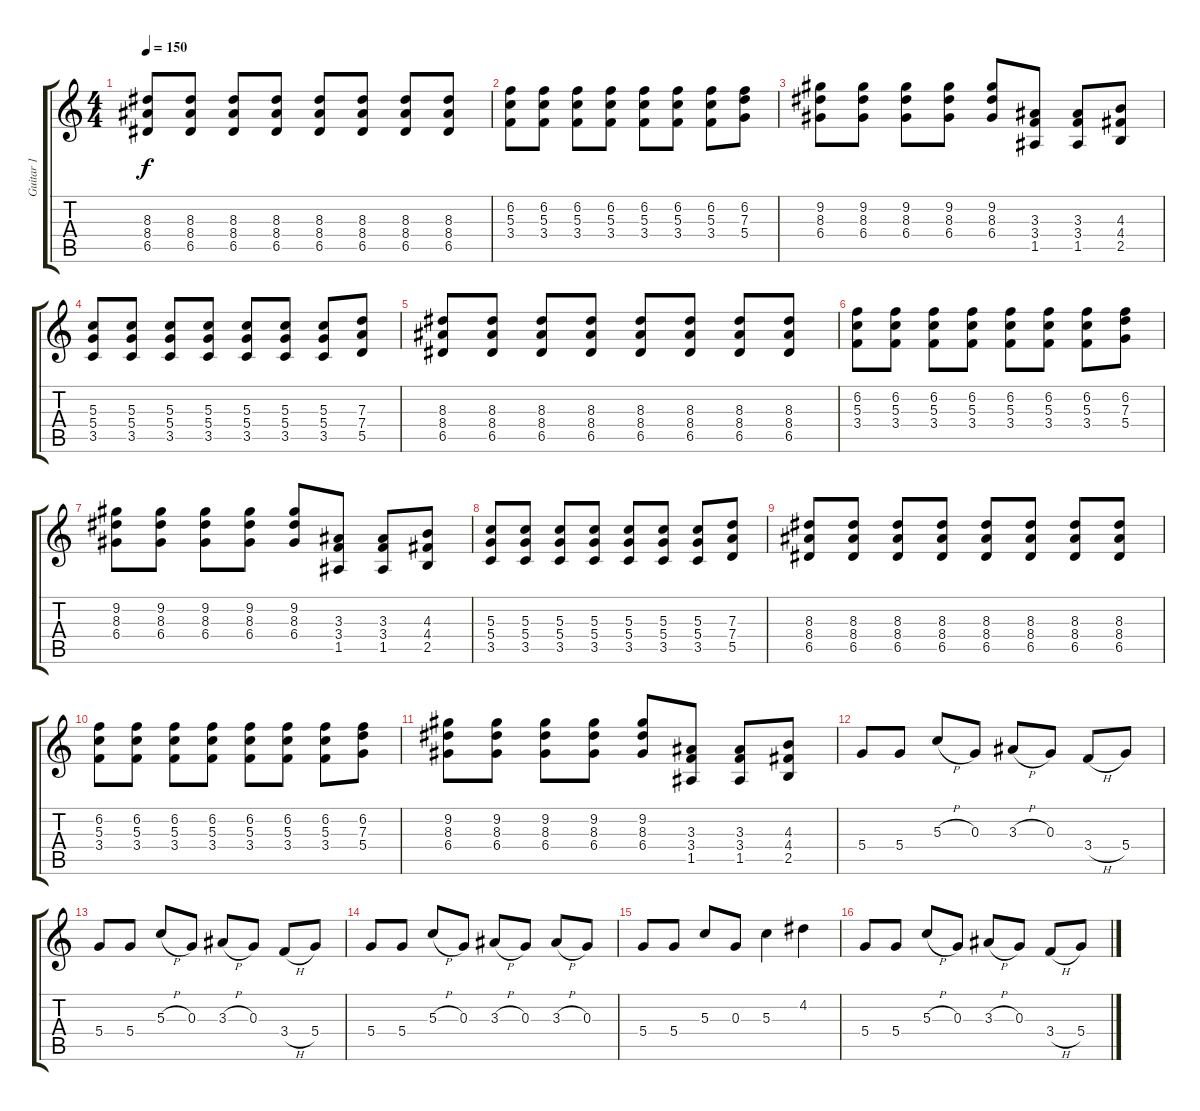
\track ("Guitar 1" "Guitar 1") {instrument overdrivenguitar}
\staff {score tabs}
\tuning (E4 B3 G3 D3 A2 E2) {hide}
\ts (4 4)
\tempo 150
\clef g2
\ks c
(8.3 8.4 6.5).8{dy f} (8.3 8.4 6.5).8 (8.3 8.4 6.5).8 (8.3 8.4 6.5).8 (8.3 8.4 6.5).8 (8.3 8.4 6.5).8 (8.3 8.4 6.5).8 (8.3 8.4 6.5).8 |
(6.2 5.3 3.4).8 (6.2 5.3 3.4).8 (6.2 5.3 3.4).8 (6.2 5.3 3.4).8 (6.2 5.3 3.4).8 (6.2 5.3 3.4).8 (6.2 5.3 3.4).8 (6.2 7.3 5.4).8 |
(9.2 8.3 6.4).8 (9.2 8.3 6.4).8 (9.2 8.3 6.4).8 (9.2 8.3 6.4).8 (9.2 8.3 6.4).8 (3.3 3.4 1.5).8 (3.3 3.4 1.5).8 (4.3 4.4 2.5).8 |
(5.3 5.4 3.5).8 (5.3 5.4 3.5).8 (5.3 5.4 3.5).8 (5.3 5.4 3.5).8 (5.3 5.4 3.5).8 (5.3 5.4 3.5).8 (5.3 5.4 3.5).8 (7.3 7.4 5.5).8 |
(8.3 8.4 6.5).8 (8.3 8.4 6.5).8 (8.3 8.4 6.5).8 (8.3 8.4 6.5).8 (8.3 8.4 6.5).8 (8.3 8.4 6.5).8 (8.3 8.4 6.5).8 (8.3 8.4 6.5).8 |
(6.2 5.3 3.4).8 (6.2 5.3 3.4).8 (6.2 5.3 3.4).8 (6.2 5.3 3.4).8 (6.2 5.3 3.4).8 (6.2 5.3 3.4).8 (6.2 5.3 3.4).8 (6.2 7.3 5.4).8 |
(9.2 8.3 6.4).8 (9.2 8.3 6.4).8 (9.2 8.3 6.4).8 (9.2 8.3 6.4).8 (9.2 8.3 6.4).8 (3.3 3.4 1.5).8 (3.3 3.4 1.5).8 (4.3 4.4 2.5).8 |
(5.3 5.4 3.5).8 (5.3 5.4 3.5).8 (5.3 5.4 3.5).8 (5.3 5.4 3.5).8 (5.3 5.4 3.5).8 (5.3 5.4 3.5).8 (5.3 5.4 3.5).8 (7.3 7.4 5.5).8 |
(8.3 8.4 6.5).8 (8.3 8.4 6.5).8 (8.3 8.4 6.5).8 (8.3 8.4 6.5).8 (8.3 8.4 6.5).8 (8.3 8.4 6.5).8 (8.3 8.4 6.5).8 (8.3 8.4 6.5).8 |
(6.2 5.3 3.4).8 (6.2 5.3 3.4).8 (6.2 5.3 3.4).8 (6.2 5.3 3.4).8 (6.2 5.3 3.4).8 (6.2 5.3 3.4).8 (6.2 5.3 3.4).8 (6.2 7.3 5.4).8 |
(9.2 8.3 6.4).8 (9.2 8.3 6.4).8 (9.2 8.3 6.4).8 (9.2 8.3 6.4).8 (9.2 8.3 6.4).8 (3.3 3.4 1.5).8 (3.3 3.4 1.5).8 (4.3 4.4 2.5).8 |
5.4.8{volume 16} 5.4.8 5.3{h}.8 0.3.8 3.3{h}.8 0.3.8 3.4{h}.8 5.4.8 |
5.4.8 5.4.8 5.3{h}.8 0.3.8 3.3{h}.8 0.3.8 3.4{h}.8 5.4.8 |
5.4.8 5.4.8 5.3{h}.8 0.3.8 3.3{h}.8 0.3.8 3.3{h}.8 0.3.8 |
5.4.8 5.4.8 5.3.8 0.3.8 5.3.4 4.2.4 |
5.4.8 5.4.8 5.3{h}.8 0.3.8 3.3{h}.8 0.3.8 3.4{h}.8 5.4.8
